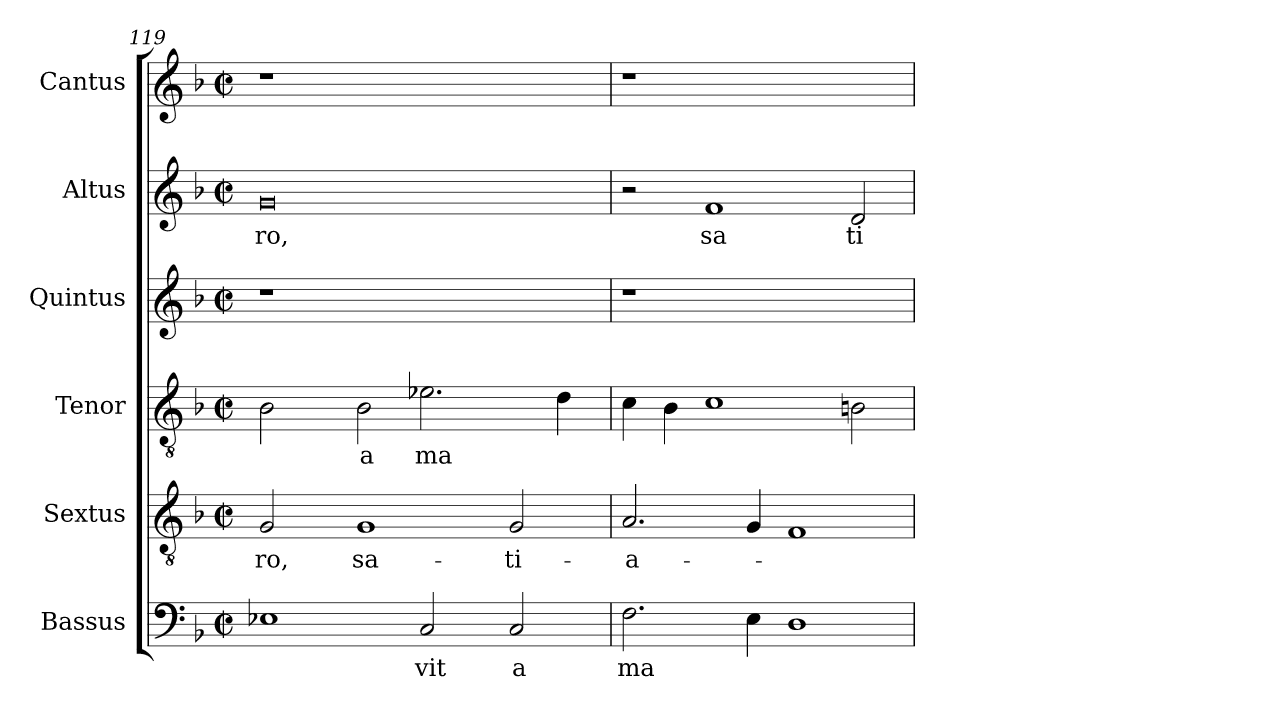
**kern	**text	**kern	**text	**kern	**text	**kern	**kern	**text	**kern
*part6	*part6	*part5	*part5	*part4	*part4	*part3	*part2	*part2	*part1
*staff6	*staff6	*staff5	*staff5	*staff4	*staff4	*staff3	*staff2	*staff2	*staff1
*I"Bassus	*	*I"Sextus	*	*I"Tenor	*	*I"Quintus	*I"Altus	*	*I"Cantus
*I'Bassus	*	*I'Sextus	*	*I'Tenor	*	*I'Quintus	*I'Altus	*	*I'Cantus
!!LO:PB:g=z
*clefF4	*	*clefGv2	*	*clefGv2	*	*clefG2	*clefG2	*	*clefG2
*k[b-]	*	*k[b-]	*	*k[b-]	*	*k[b-]	*k[b-]	*	*k[b-]
*F:	*	*F:	*	*F:	*	*F:	*F:	*	*F:
*M2/2	*	*M2/2	*	*M2/2	*	*M2/2	*M2/2	*	*M2/2
*met(c|)	*	*met(c|)	*	*met(c|)	*	*met(c|)	*met(c|)	*	*met(c|)
=119	=119	=119	=119	=119	=119	=119	=119	=119	=119
!	!	!	!LO:LY:b:cj	!	!	!	!	!LO:LY:b:cj	!
*^	*	*	*	*^	*	*	*	*	*
1E-X	4ryy	.	2G/	ro,	2B-\	64ryy	.	1r	0g	-ro,	1r
.	.	.	.	.	.	1ryy	.	.	.	.	.
.	32ryy	.	.	.	.	.	.	.	.	.	.
.	1ryy	.	.	.	.	.	.	.	.	.	.
!	!	!	!	!LO:LY:b:cj	!	!	!LO:LY:b:cj	!	!	!	!
.	.	.	1G	sa-	2B-\	.	a	.	.	.	.
!	!	!LO:LY:b:cj	!	!	!	!	!LO:LY:b	!	!	!	!
2C/	.	vit	.	.	2.e-\	.	ma	1ryy	.	.	1ryy
.	.	.	.	.	.	2ryy	.	.	.	.	.
.	2ryy	.	.	.	.	.	.	.	.	.	.
!	!	!LO:LY:b:cj	!	!LO:LY:b:cj	!	!	!	!	!	!	!
2C/	.	a	2G/	-ti-	.	.	.	.	.	.	.
.	.	.	.	.	.	4ryy	.	.	.	.	.
.	.	.	.	.	4d\	.	.	.	.	.	.
.	.	.	.	.	.	8...ryy	.	.	.	.	.
.	8..ryy	.	.	.	.	.	.	.	.	.	.
=120	=120	=120	=120	=120	=120	=120	=120	=120	=120	=120	=120
!	!	!LO:LY:b	!	!LO:LY:b:cj	!	!	!	!	!	!	!
*v	*v	*	*	*	*v	*v	*	*	*	*	*
2.F\	ma	2.A/	-a-	4c\	.	1r	2r	.	1r
.	.	.	.	4B-\	.	.	.	.	.
!	!	!	!	!	!	!	!	!LO:LY:b:cj	!
.	.	.	.	1c	.	.	1f	sa	.
4E\	.	4G/	.	.	.	.	.	.	.
1D	.	1F	.	.	.	1ryy	.	.	1ryy
!	!	!	!	!	!	!	!	!LO:LY:b:cj	!
.	.	.	.	2B\	.	.	2d/	ti	.
=	=	=	=	=	=	=	=	=	=
*-	*-	*-	*-	*-	*-	*-	*-	*-	*-
